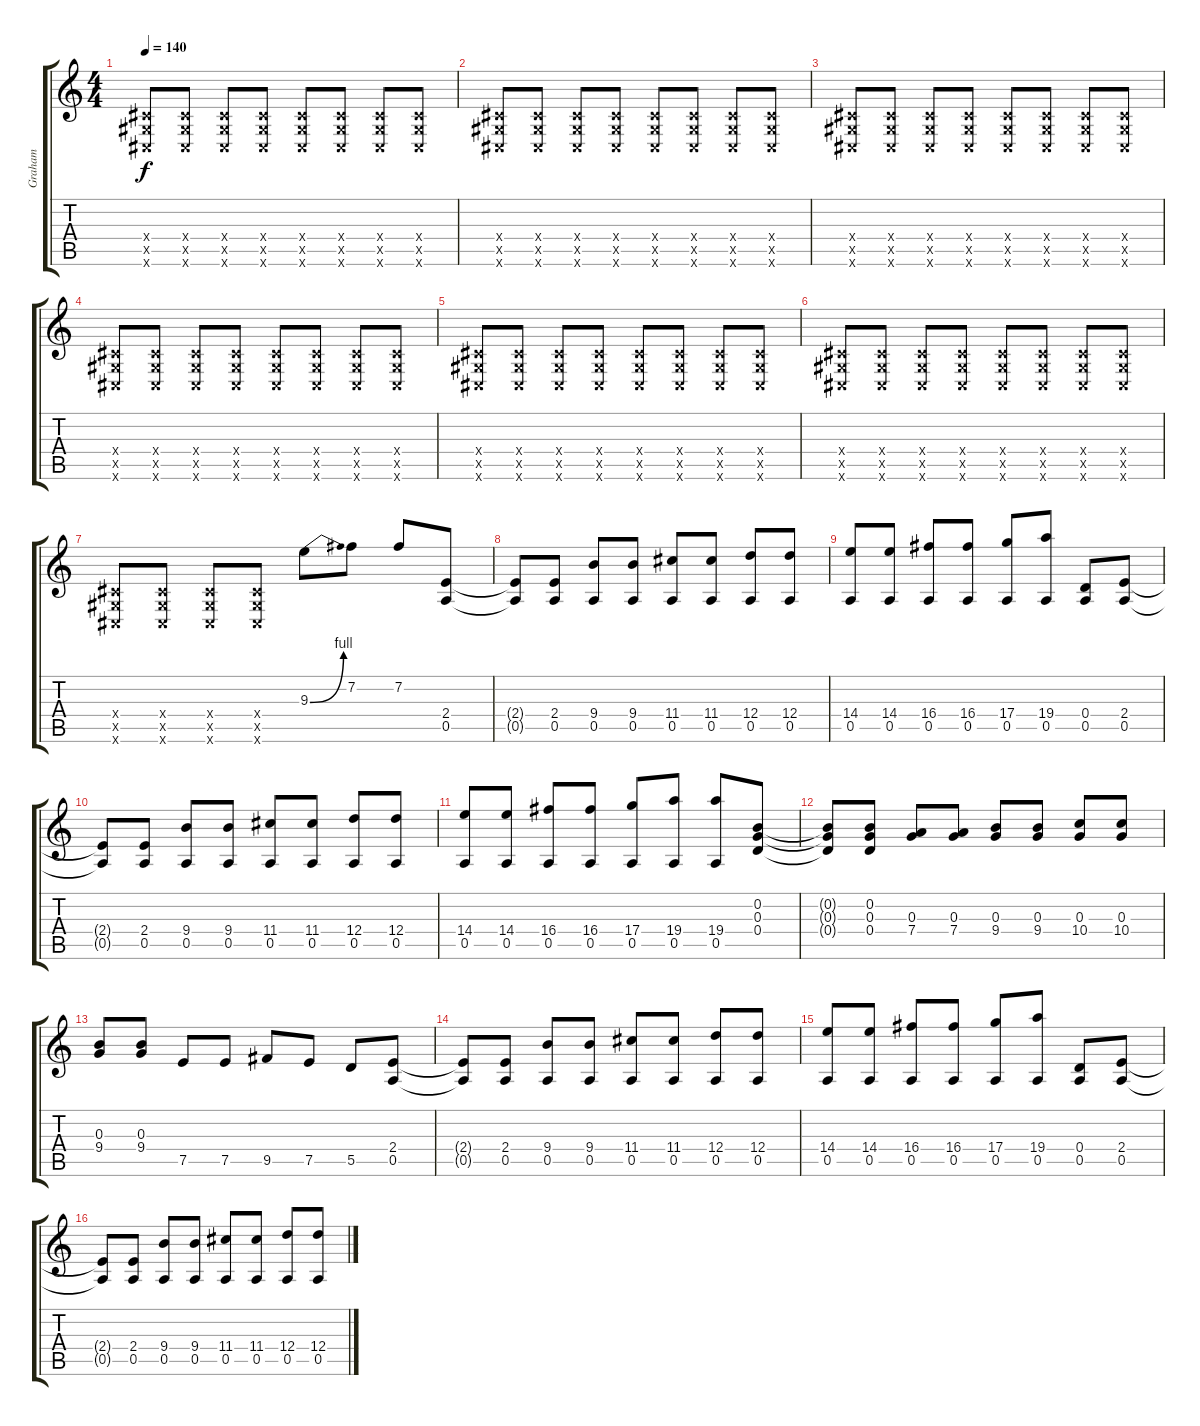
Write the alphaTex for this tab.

\track ("Graham" "Graham") {instrument distortionguitar}
\staff {score tabs}
\tuning (E4 B3 G3 D3 A2 D2) {hide}
\ts (4 4)
\tempo 140
\clef g2
\ks c
(-1.4{x} -1.5{x} -1.6{x}).8{dy f} (-1.4{x} -1.5{x} -1.6{x}).8 (-1.4{x} -1.5{x} -1.6{x}).8 (-1.4{x} -1.5{x} -1.6{x}).8 (-1.4{x} -1.5{x} -1.6{x}).8 (-1.4{x} -1.5{x} -1.6{x}).8 (-1.4{x} -1.5{x} -1.6{x}).8 (-1.4{x} -1.5{x} -1.6{x}).8 |
(-1.4{x} -1.5{x} -1.6{x}).8 (-1.4{x} -1.5{x} -1.6{x}).8 (-1.4{x} -1.5{x} -1.6{x}).8 (-1.4{x} -1.5{x} -1.6{x}).8 (-1.4{x} -1.5{x} -1.6{x}).8 (-1.4{x} -1.5{x} -1.6{x}).8 (-1.4{x} -1.5{x} -1.6{x}).8 (-1.4{x} -1.5{x} -1.6{x}).8 |
(-1.4{x} -1.5{x} -1.6{x}).8 (-1.4{x} -1.5{x} -1.6{x}).8 (-1.4{x} -1.5{x} -1.6{x}).8 (-1.4{x} -1.5{x} -1.6{x}).8 (-1.4{x} -1.5{x} -1.6{x}).8 (-1.4{x} -1.5{x} -1.6{x}).8 (-1.4{x} -1.5{x} -1.6{x}).8 (-1.4{x} -1.5{x} -1.6{x}).8 |
(-1.4{x} -1.5{x} -1.6{x}).8 (-1.4{x} -1.5{x} -1.6{x}).8 (-1.4{x} -1.5{x} -1.6{x}).8 (-1.4{x} -1.5{x} -1.6{x}).8 (-1.4{x} -1.5{x} -1.6{x}).8 (-1.4{x} -1.5{x} -1.6{x}).8 (-1.4{x} -1.5{x} -1.6{x}).8 (-1.4{x} -1.5{x} -1.6{x}).8 |
(-1.4{x} -1.5{x} -1.6{x}).8 (-1.4{x} -1.5{x} -1.6{x}).8 (-1.4{x} -1.5{x} -1.6{x}).8 (-1.4{x} -1.5{x} -1.6{x}).8 (-1.4{x} -1.5{x} -1.6{x}).8 (-1.4{x} -1.5{x} -1.6{x}).8 (-1.4{x} -1.5{x} -1.6{x}).8 (-1.4{x} -1.5{x} -1.6{x}).8 |
(-1.4{x} -1.5{x} -1.6{x}).8 (-1.4{x} -1.5{x} -1.6{x}).8 (-1.4{x} -1.5{x} -1.6{x}).8 (-1.4{x} -1.5{x} -1.6{x}).8 (-1.4{x} -1.5{x} -1.6{x}).8 (-1.4{x} -1.5{x} -1.6{x}).8 (-1.4{x} -1.5{x} -1.6{x}).8 (-1.4{x} -1.5{x} -1.6{x}).8 |
(-1.4{x} -1.5{x} -1.6{x}).8 (-1.4{x} -1.5{x} -1.6{x}).8 (-1.4{x} -1.5{x} -1.6{x}).8 (-1.4{x} -1.5{x} -1.6{x}).8 9.3{be (bend 0 0 60 4)}.8 7.2.8 7.2.8 (2.4 0.5).8 |
(2.4{t} 0.5{t}).8 (2.4 0.5).8 (9.4 0.5).8 (9.4 0.5).8 (11.4 0.5).8 (11.4 0.5).8 (12.4 0.5).8 (12.4 0.5).8 |
(14.4 0.5).8 (14.4 0.5).8 (16.4 0.5).8 (16.4 0.5).8 (17.4 0.5).8 (19.4 0.5).8 (0.4 0.5).8 (2.4 0.5).8 |
(2.4{t} 0.5{t}).8 (2.4 0.5).8 (9.4 0.5).8 (9.4 0.5).8 (11.4 0.5).8 (11.4 0.5).8 (12.4 0.5).8 (12.4 0.5).8 |
(14.4 0.5).8 (14.4 0.5).8 (16.4 0.5).8 (16.4 0.5).8 (17.4 0.5).8 (19.4 0.5).8 (19.4 0.5).8 (0.2 0.3 0.4).8 |
(0.2{t} 0.3{t} 0.4{t}).8 (0.2 0.3 0.4).8 (0.3 7.4).8 (0.3 7.4).8 (0.3 9.4).8 (0.3 9.4).8 (0.3 10.4).8 (0.3 10.4).8 |
(0.3 9.4).8 (0.3 9.4).8 7.5.8 7.5.8 9.5.8 7.5.8 5.5.8 (2.4 0.5).8 |
(2.4{t} 0.5{t}).8 (2.4 0.5).8 (9.4 0.5).8 (9.4 0.5).8 (11.4 0.5).8 (11.4 0.5).8 (12.4 0.5).8 (12.4 0.5).8 |
(14.4 0.5).8 (14.4 0.5).8 (16.4 0.5).8 (16.4 0.5).8 (17.4 0.5).8 (19.4 0.5).8 (0.4 0.5).8 (2.4 0.5).8 |
(2.4{t} 0.5{t}).8 (2.4 0.5).8 (9.4 0.5).8 (9.4 0.5).8 (11.4 0.5).8 (11.4 0.5).8 (12.4 0.5).8 (12.4 0.5).8
